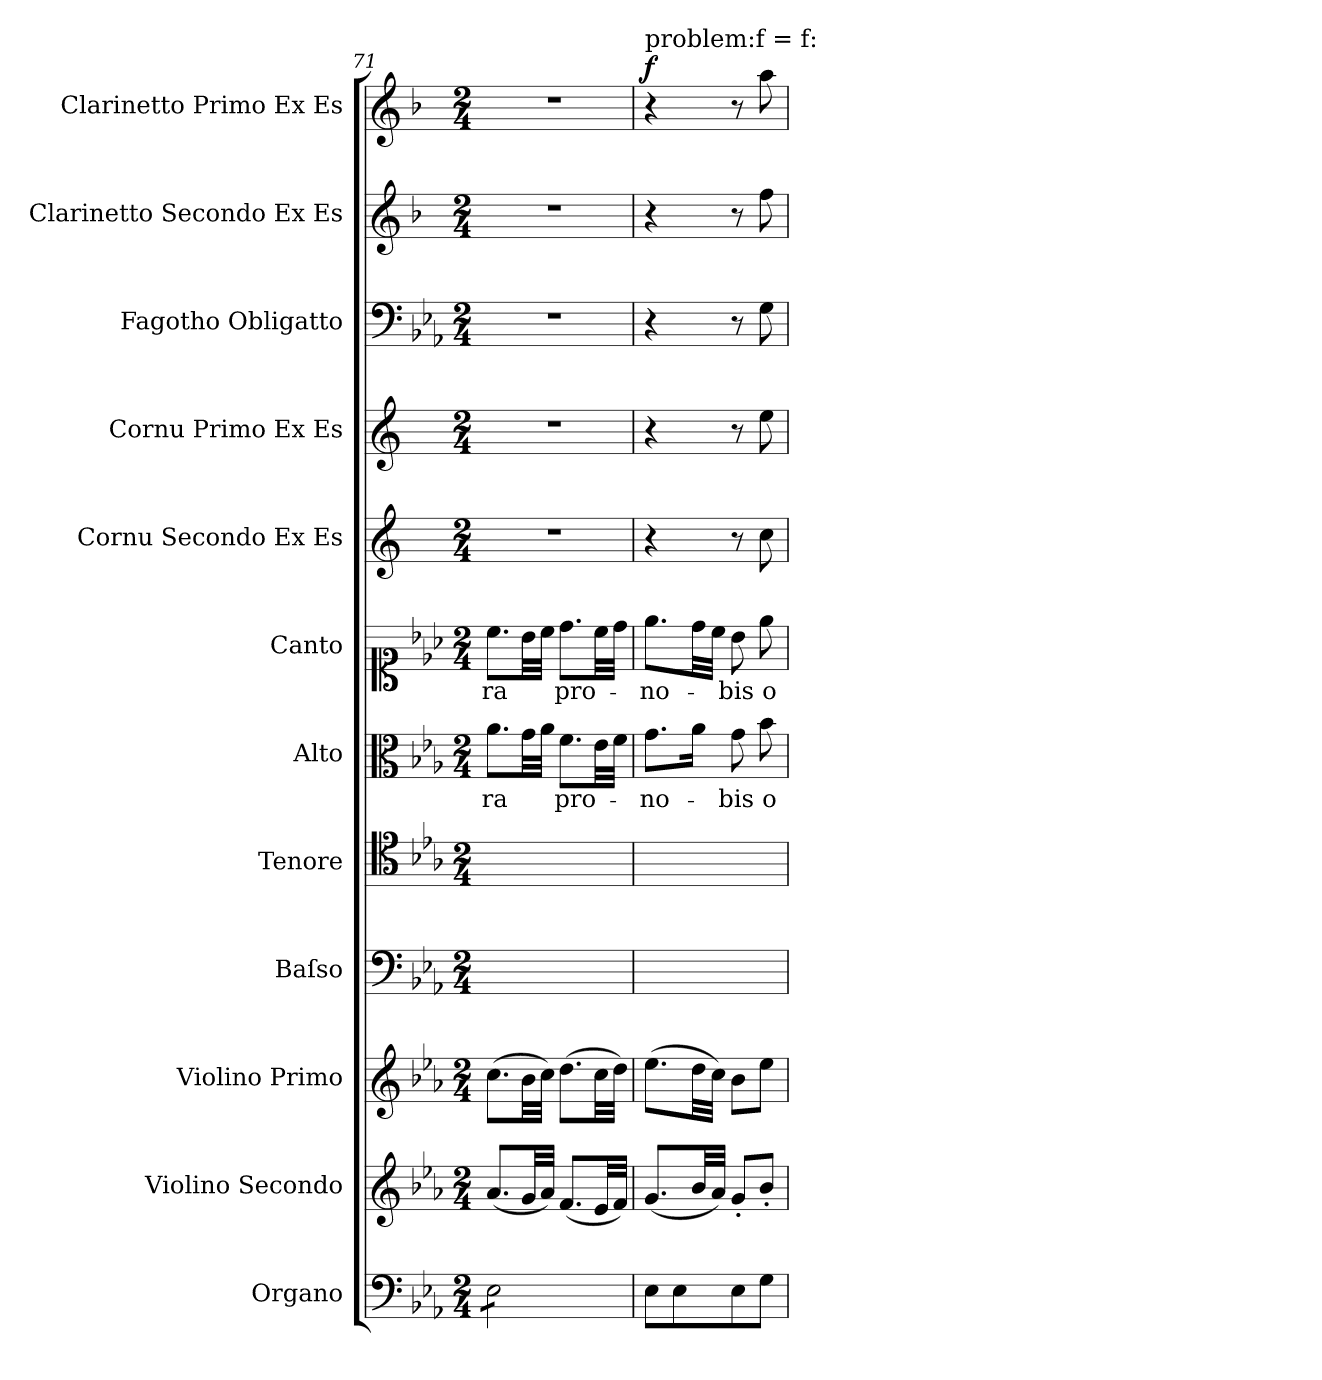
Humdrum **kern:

**kern	**kern	**kern	**kern	**kern	**kern	**text	**kern	**text	**kern	**kern	**kern	**kern	**kern	**dynam
*part12	*part11	*part10	*part9	*part8	*part7	*part7	*part6	*part6	*part5	*part4	*part3	*part2	*part1	*part1
*staff12	*staff11	*staff10	*staff9	*staff8	*staff7	*staff7	*staff6	*staff6	*staff5	*staff4	*staff3	*staff2	*staff1	*staff1
*I"Organo	*I"Violino Secondo	*I"Violino Primo	*I"Baſso	*I"Tenore	*I"Alto	*	*I"Canto	*	*I"Cornu Secondo Ex Es	*I"Cornu Primo Ex Es	*I"Fagotho Obligatto	*I"Clarinetto Secondo Ex Es	*I"Clarinetto Primo Ex Es	*
*I'Org	*	*I'Vno I	*I'B.	*I'T.	*I'A.	*	*I'C.	*	*	*I'Cor I	*I'Fag.	*	*I'Cor I	*
*clefF4	*clefG2	*clefG2	*clefF4	*clefC4	*clefC3	*	*clefC1	*	*clefG2	*clefG2	*clefF4	*clefG2	*clefG2	*
*	*	*	*	*	*	*	*	*	*ITrd5c9	*ITrd5c9	*	*ITrd1c2	*ITrd1c2	*
*k[b-e-a-]	*k[b-e-a-]	*k[b-e-a-]	*k[b-e-a-]	*k[b-e-a-]	*k[b-e-a-]	*	*k[b-e-a-]	*	*k[b-e-a-]	*k[b-e-a-]	*k[b-e-a-]	*k[b-e-a-]	*k[b-e-a-]	*
*c:	*c:	*c:	*c:	*c:	*c:	*	*c:	*	*c:	*c:	*c:	*c:	*c:	*
*M2/4	*M2/4	*M2/4	*M2/4	*M2/4	*M2/4	*	*M2/4	*	*M2/4	*M2/4	*M2/4	*M2/4	*M2/4	*
=71	=71	=71	=71	=71	=71	=71	=71	=71	=71	=71	=71	=71	=71	=71
*tremolo	*	*	*	*	*	*	*	*	*	*	*	*	*	*
8E-\L	(8.a-/L	(8.cc\L	2ryy	2ryy	8.a-\L	-ra	8.cc\L	-ra	2r	2r	2r	2r	2r	.
8E-\	.	.	.	.	.	.	.	.	.	.	.	.	.	.
.	32g/LL	32b-\LL	.	.	32g\LL	.	32b-\LL	.	.	.	.	.	.	.
.	32a-/JJJ)	32cc\JJJ)	.	.	32a-\JJJ	.	32cc\JJJ	.	.	.	.	.	.	.
8E-\	(8.f/L	(8.dd\L	.	.	8.f\L	pro-	8.dd\L	pro-	.	.	.	.	.	.
8E-\J	.	.	.	.	.	.	.	.	.	.	.	.	.	.
*Xtremolo	*	*	*	*	*	*	*	*	*	*	*	*	*	*
.	32e-/LL	32cc\LL	.	.	32e-\LL	.	32cc\LL	.	.	.	.	.	.	.
.	32f/JJJ)	32dd\JJJ)	.	.	32f\JJJ	.	32dd\JJJ	.	.	.	.	.	.	.
=72	=72	=72	=72	=72	=72	=72	=72	=72	=72	=72	=72	=72	=72	=72
!	!	!	!	!	!	!	!	!	!	!	!	!	!LO:TX:a:t=problem&colon;f = f&colon;	!
!	!	!	!	!	!	!	!	!	!	!	!	!	!	!LO:DY:a
8E-\L	(8.g/L	(8.ee-\L	2ryy	2ryy	8.g\L	-no-	8.ee-\L	-no-	4r	4r	4r	4r	4r	f
8E-\	.	.	.	.	.	.	.	.	.	.	.	.	.	.
.	32b-/LL	32dd\LL	.	.	16a-\Jk	.	32dd\LL	.	.	.	.	.	.	.
.	32a-/JJJ)	32cc\JJJ)	.	.	.	.	32cc\JJJ	.	.	.	.	.	.	.
8E-\	8g'/L	8b-\L	.	.	8g\	-bis	8b-\	-bis	8r	8r	8r	8r	8r	.
8G\J	8b-'/J	8ee-\J	.	.	8b-\	o-	8ee-\	o-	8e-\	8g\	8G\	8ee-\	8gg\	.
=	=	=	=	=	=	=	=	=	=	=	=	=	=	=
*-	*-	*-	*-	*-	*-	*-	*-	*-	*-	*-	*-	*-	*-	*-
